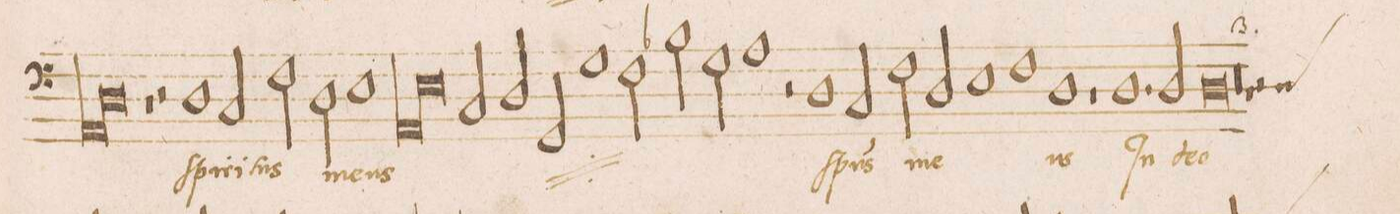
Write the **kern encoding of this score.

**kern	**text
*I"BASVS	*
*clefF4	*
*k[]	*
*met(c|)	*
*M2/1	*
*lig	*
1AA	-us
1D	.
*Xlig	*Xij
=21	=21
1r	.
2r	.
1D	Spi-
=22	=22
2C/	-ri-
2F\	-tus
2D\	me-
=23	=23
*lig	*
1E	-us
1AA	.
*Xlig	*
=24	=24
*	*ij
1E	Spi-
2C/	.
2D/	-ri-
=25	=25
2GG/	-tus
1G	me-
2F\	.
=26	=26
2B-X\	.
2G\	.
1A	-us
=27	=27
2r	.
*	*Xij
1D	Sp(i-
2C/	-ri-
=28	=28
2F\	-tu)s
2D/	me-
1E	.
=29	=29
1F	.
1D	-us
=30	=30
1r	.
1.D	In
=31	=31
2D/	de-
0D	-o
=32	=32
1r	.
=33	=33
0r	.
=34	=34
2r	.
*custos:D	*
*-	*-
